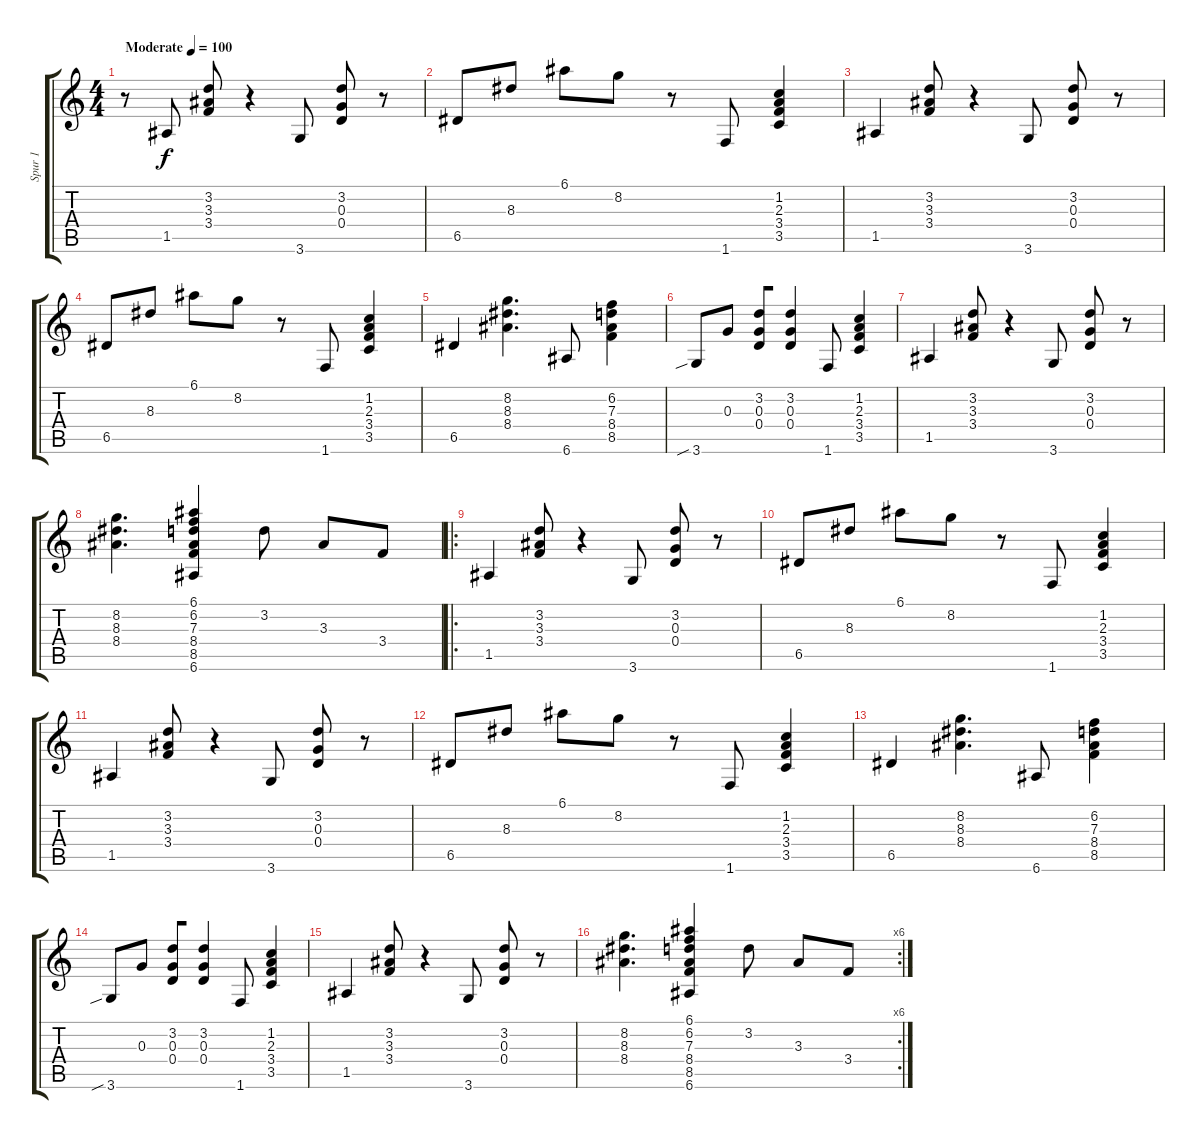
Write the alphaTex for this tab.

\track ("Spur 1" "Spur 1") {instrument acousticguitarsteel}
\staff {score tabs}
\tuning (E4 B3 G3 D3 A2 E2) {hide}
\ts (4 4)
\tempo (100 "Moderate")
\clef g2
\ks c
r.8{dy f instrument acousticguitarsteel} 1.5.8 (3.2 3.3 3.4).8 r.4 3.6.8 (3.2 0.3 0.4).8 r.8 |
6.5.8 8.3.8 6.1.8 8.2.8 r.8 1.6.8 (1.2 2.3 3.4 3.5).4 |
1.5.4 (3.2 3.3 3.4).8 r.4 3.6.8 (3.2 0.3 0.4).8 r.8 |
6.5.8 8.3.8 6.1.8 8.2.8 r.8 1.6.8 (1.2 2.3 3.4 3.5).4 |
6.5.4 (8.2 8.3 8.4).4{d} 6.6.8 (6.2 7.3 8.4 8.5).4 |
3.6{sib}.8 0.3.8 (3.2 0.3 0.4).8{beam merge} (3.2 0.3 0.4).4{beam split} 1.6.8 (1.2 2.3 3.4 3.5).4 |
1.5.4 (3.2 3.3 3.4).8 r.4 3.6.8 (3.2 0.3 0.4).8 r.8 |
(8.2 8.3 8.4).4{d} (6.1 6.2 7.3 8.4 8.5 6.6).4 3.2.8 3.3.8 3.4.8 |
\ro
1.5.4 (3.2 3.3 3.4).8 r.4 3.6.8 (3.2 0.3 0.4).8 r.8 |
6.5.8 8.3.8 6.1.8 8.2.8 r.8 1.6.8 (1.2 2.3 3.4 3.5).4 |
1.5.4 (3.2 3.3 3.4).8 r.4 3.6.8 (3.2 0.3 0.4).8 r.8 |
6.5.8 8.3.8 6.1.8 8.2.8 r.8 1.6.8 (1.2 2.3 3.4 3.5).4 |
6.5.4 (8.2 8.3 8.4).4{d} 6.6.8 (6.2 7.3 8.4 8.5).4 |
3.6{sib}.8 0.3.8 (3.2 0.3 0.4).8{beam merge} (3.2 0.3 0.4).4{beam split} 1.6.8 (1.2 2.3 3.4 3.5).4 |
1.5.4 (3.2 3.3 3.4).8 r.4 3.6.8 (3.2 0.3 0.4).8 r.8 |
\rc 6
(8.2 8.3 8.4).4{d} (6.1 6.2 7.3 8.4 8.5 6.6).4 3.2.8 3.3.8 3.4.8
